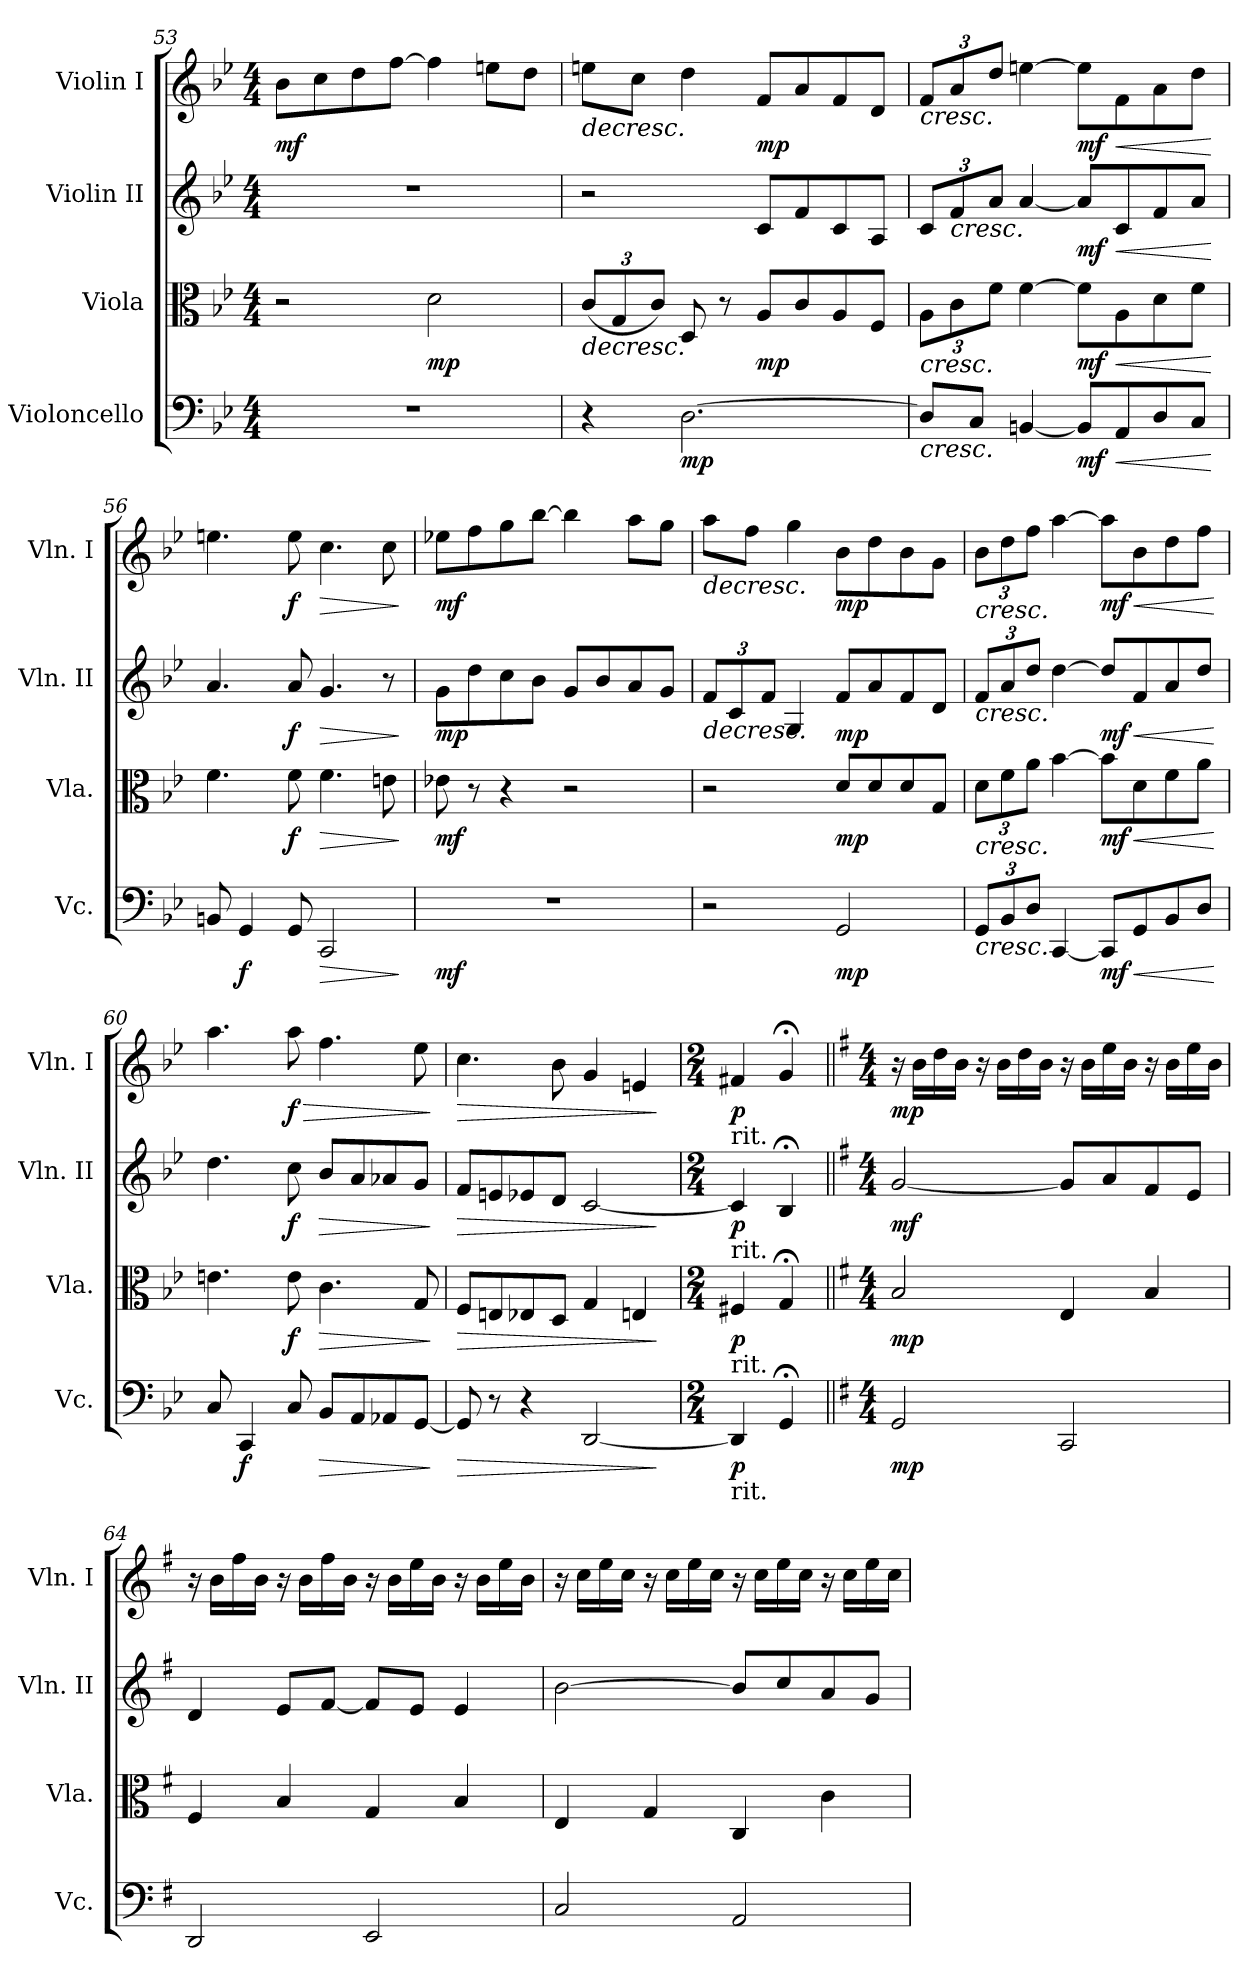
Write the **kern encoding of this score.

**kern	**dynam	**kern	**dynam	**kern	**dynam	**kern	**dynam
*part4	*part4	*part3	*part3	*part2	*part2	*part1	*part1
*staff4	*staff4	*staff3	*staff3	*staff2	*staff2	*staff1	*staff1
*I"Violoncello	*	*I"Viola	*	*I"Violin II	*	*I"Violin I	*
*I'Vc.	*	*I'Vla.	*	*I'Vln. II	*	*I'Vln. I	*
!!LO:LB:g=z
*clefF4	*	*clefC3	*	*clefG2	*	*clefG2	*
*k[b-e-]	*	*k[b-e-]	*	*k[b-e-]	*	*k[b-e-]	*
*M4/4	*	*M4/4	*	*M4/4	*	*M4/4	*
=53	=53	=53	=53	=53	=53	=53	=53
!	!	!	!	!	!	!	!LO:DY:b
1r	.	2r	.	1r	.	8b-\L	mf
.	.	.	.	.	.	8cc\	.
.	.	.	.	.	.	8dd\	.
.	.	.	.	.	.	[8ff\J	.
!	!	!	!LO:DY:b	!	!	!	!
.	.	2d\	mp	.	.	4ff\]	.
.	.	.	.	.	.	8een\L	.
.	.	.	.	.	.	8dd\J	.
=54	=54	=54	=54	=54	=54	=54	=54
*	*	*Xbrackettup	*	*	*	*	*
!	!	!	!LO:HP:b	!	!	!	!LO:HP:b
4r	.	(<12c/L	>	2r	.	8een\L	>
.	.	12G/	.	.	.	.	.
.	.	.	.	.	.	8cc\J	.
.	.	12c/J)	.	.	.	.	.
!	!LO:DY:b	!	!	!	!	!	!
[2.D\	mp	8D/	.	.	.	4dd\	.
.	.	8r	.	.	.	.	.
!	!	!	!LO:DY:b	!	!	!	!LO:DY:b
.	.	8A/L	mp	8c/L	.	8f/L	mp
.	.	8c/	.	8f/	.	8a/	.
.	.	8A/	.	8c/	.	8f/	.
.	.	8F/J	.	8A/J	.	8d/J	.
.	.	.	]	.	.	.	]
=55	=55	=55	=55	=55	=55	=55	=55
!	!LO:HP:b	!	!LO:HP:b	!	!	!	!
*	*	*	*	*Xbrackettup	*	*Xbrackettup	*
!	!	!	!	!	!	!	!LO:HP:b
8D/L]	<	12A\L	<	12c/L	.	12f/L	<
!	!	!	!	!	!LO:HP:b	!	!
.	.	12c\	.	12f/	<	12a/	.
8C/J	.	.	.	.	.	.	.
.	.	12f\J	.	12a/J	.	12dd/J	.
[4BBn/	.	[4f\	.	[4a/	.	[4een\	.
!	!LO:DY:b	!	!LO:DY:b	!	!LO:DY:b	!	!LO:DY:b
8BB/L]	mf	8f\L]	mf	8a/L]	mf	8ee\L]	mf
!	!LO:HP:b	!	!LO:HP:b	!	!LO:HP:b	!	!LO:HP:b
8AA/	<	8A\	<	8c/	<	8f\	<
8D/	.	8d\	.	8f/	.	8a\	.
8C/J	.	8f\J	.	8a/J	.	8dd\J	.
.	[ [	.	[ [	.	[ [	.	[ [
=56	=56	=56	=56	=56	=56	=56	=56
8BBn/	.	4.f\	.	4.a/	.	4.een\	.
!	!LO:DY:b	!	!	!	!	!	!
4GG/	f	.	.	.	.	.	.
!	!	!	!LO:DY:b	!	!LO:DY:b	!	!LO:DY:b
8GG/	.	8f\	f	8a/	f	8ee\	f
!	!LO:HP:b	!	!LO:HP:b	!	!LO:HP:b	!	!LO:HP:b
2CC/	>	4.f\	>	4.g/	>	4.cc\	>
.	.	8en\	.	8r	.	8cc\	.
.	]	.	]	.	]	.	]
!!LO:PB:g=z
=57	=57	=57	=57	=57	=57	=57	=57
!	!LO:DY:b	!	!LO:DY:b	!	!LO:DY:b	!	!LO:DY:b
1r	mf	8e-X\	mf	8g\L	mp	8ee-X\L	mf
.	.	8r	.	8dd\	.	8ff\	.
.	.	4r	.	8cc\	.	8gg\	.
.	.	.	.	8b-\J	.	[8bb-\J	.
.	.	2r	.	8g/L	.	4bb-\]	.
.	.	.	.	8b-/	.	.	.
.	.	.	.	8a/	.	8aa\L	.
.	.	.	.	8g/J	.	8gg\J	.
=58	=58	=58	=58	=58	=58	=58	=58
!	!	!	!	!	!LO:HP:b	!	!LO:HP:b
2r	.	2r	.	12f/L	>	8aa\L	>
.	.	.	.	12c/	.	.	.
.	.	.	.	.	.	8ff\J	.
.	.	.	.	12f/J	.	.	.
.	.	.	.	4G/	.	4gg\	.
!	!LO:DY:b	!	!LO:DY:b	!	!LO:DY:b	!	!LO:DY:b
2GG/	mp	8d/L	mp	8f/L	mp	8b-\L	mp
.	.	8d/	.	8a/	.	8dd\	.
.	.	8d/	.	8f/	.	8b-\	.
.	.	8G/J	.	8d/J	.	8g\J	.
.	.	.	.	.	]	.	]
=59	=59	=59	=59	=59	=59	=59	=59
*Xbrackettup	*	*	*	*	*	*	*
!	!LO:HP:b	!	!LO:HP:b	!	!LO:HP:b	!	!LO:HP:b
12GG/L	<	12d\L	<	12f/L	<	12b-\L	<
12BB-/	.	12f\	.	12a/	.	12dd\	.
12D/J	.	12a\J	.	12dd/J	.	12ff\J	.
[4CC/	.	[4b-\	.	[4dd\	.	[4aa\	.
!	!LO:DY:b	!	!LO:DY:b	!	!LO:DY:b	!	!LO:DY:b
8CC/L]	mf	8b-\L]	mf	8dd/L]	mf	8aa\L]	mf
!	!LO:HP:b	!	!LO:HP:b	!	!LO:HP:b	!	!LO:HP:b
8GG/	<	8d\	<	8f/	<	8b-\	<
8BB-/	.	8f\	.	8a/	.	8dd\	.
8D/J	.	8a\J	.	8dd/J	.	8ff\J	.
.	[ [	.	[ [	.	[ [	.	[ [
=60	=60	=60	=60	=60	=60	=60	=60
8C/	.	4.en\	.	4.dd\	.	4.aa\	.
!	!LO:DY:b	!	!	!	!	!	!
4CC/	f	.	.	.	.	.	.
!	!	!	!LO:DY:b	!	!LO:DY:b	!	!LO:HP:b
!	!	!	!	!	!	!	!LO:DY:n=1:b
8C/	.	8e\	f	8cc\	f	8aa\	> f
!	!LO:HP:b	!	!LO:HP:b	!	!LO:HP:b	!	!
8BB-/L	>	4.c\	>	8b-/L	>	4.ff\	.
8AA/	.	.	.	8a/	.	.	.
8AA-X/	.	.	.	8a-X/	.	.	.
[8GG/J	.	8G/	.	8g/J	.	8ee-\	.
.	]	.	]	.	]	.	]
!!LO:LB:g=z
=61	=61	=61	=61	=61	=61	=61	=61
!	!LO:HP:b	!	!LO:HP:b	!	!LO:HP:b	!	!LO:HP:b
8GG/]	>	8F/L	>	8f/L	>	4.cc\	>
8r	.	8En/	.	8en/	.	.	.
4r	.	8E-X/	.	8e-X/	.	.	.
.	.	8D/J	.	8d/J	.	8b-\	.
[2DD/	.	4G/	.	[2c/	.	4g/	.
.	.	4En/	.	.	.	4en/	.
.	]	.	]	.	]	.	]
=62	=62	=62	=62	=62	=62	=62	=62
*M2/4	*	*M2/4	*	*M2/4	*	*M2/4	*
!	!	!	!	!	!	!LO:TX:b:t=rit.	!
!	!	!	!	!LO:TX:b:t=rit.	!	!	!
!	!	!LO:TX:b:t=rit.	!	!	!	!	!
!LO:TX:b:t=rit.	!	!	!	!	!	!	!
!	!LO:DY:b	!	!LO:DY:b	!	!LO:DY:b	!	!LO:DY:b
4DD/]	p	4F#X/	p	4c/]	p	4f#X/	p
4GG;<Z/	.	4G;<Z/	.	4B-;<Z/	.	4g;<Z/	.
=63||	=63||	=63||	=63||	=63||	=63||	=63||	=63||
*k[f#]	*	*k[f#]	*	*k[f#]	*	*k[f#]	*
*M4/4	*	*M4/4	*	*M4/4	*	*M4/4	*
*	*	*	*	*	*	*MM55	*
!	!LO:DY:b	!	!LO:DY:b	!	!LO:DY:b	!	!LO:DY:b
2GG/	mp	2B/	mp	[2g/	mf	16r	mp
.	.	.	.	.	.	16b\LL	.
.	.	.	.	.	.	16dd\	.
.	.	.	.	.	.	16b\JJ	.
.	.	.	.	.	.	16r	.
.	.	.	.	.	.	16b\LL	.
.	.	.	.	.	.	16dd\	.
.	.	.	.	.	.	16b\JJ	.
2CC/	.	4E/	.	8g/L]	.	16r	.
.	.	.	.	.	.	16b\LL	.
.	.	.	.	8a/	.	16ee\	.
.	.	.	.	.	.	16b\JJ	.
.	.	4B/	.	8f#/	.	16r	.
.	.	.	.	.	.	16b\LL	.
.	.	.	.	8e/J	.	16ee\	.
.	.	.	.	.	.	16b\JJ	.
!!LO:PB:g=z
=64	=64	=64	=64	=64	=64	=64	=64
2DD/	.	4F#/	.	4d/	.	16r	.
.	.	.	.	.	.	16b\LL	.
.	.	.	.	.	.	16ff#\	.
.	.	.	.	.	.	16b\JJ	.
.	.	4B/	.	8e/L	.	16r	.
.	.	.	.	.	.	16b\LL	.
.	.	.	.	[8f#/J	.	16ff#\	.
.	.	.	.	.	.	16b\JJ	.
2EE/	.	4G/	.	8f#/L]	.	16r	.
.	.	.	.	.	.	16b\LL	.
.	.	.	.	8e/J	.	16ee\	.
.	.	.	.	.	.	16b\JJ	.
.	.	4B/	.	4e/	.	16r	.
.	.	.	.	.	.	16b\LL	.
.	.	.	.	.	.	16ee\	.
.	.	.	.	.	.	16b\JJ	.
=65	=65	=65	=65	=65	=65	=65	=65
2C/	.	4E/	.	[2b\	.	16r	.
.	.	.	.	.	.	16cc\LL	.
.	.	.	.	.	.	16ee\	.
.	.	.	.	.	.	16cc\JJ	.
.	.	4G/	.	.	.	16r	.
.	.	.	.	.	.	16cc\LL	.
.	.	.	.	.	.	16ee\	.
.	.	.	.	.	.	16cc\JJ	.
2AA/	.	4C/	.	8b/L]	.	16r	.
.	.	.	.	.	.	16cc\LL	.
.	.	.	.	8cc/	.	16ee\	.
.	.	.	.	.	.	16cc\JJ	.
.	.	4c\	.	8a/	.	16r	.
.	.	.	.	.	.	16cc\LL	.
.	.	.	.	8g/J	.	16ee\	.
.	.	.	.	.	.	16cc\JJ	.
=	=	=	=	=	=	=	=
*-	*-	*-	*-	*-	*-	*-	*-
